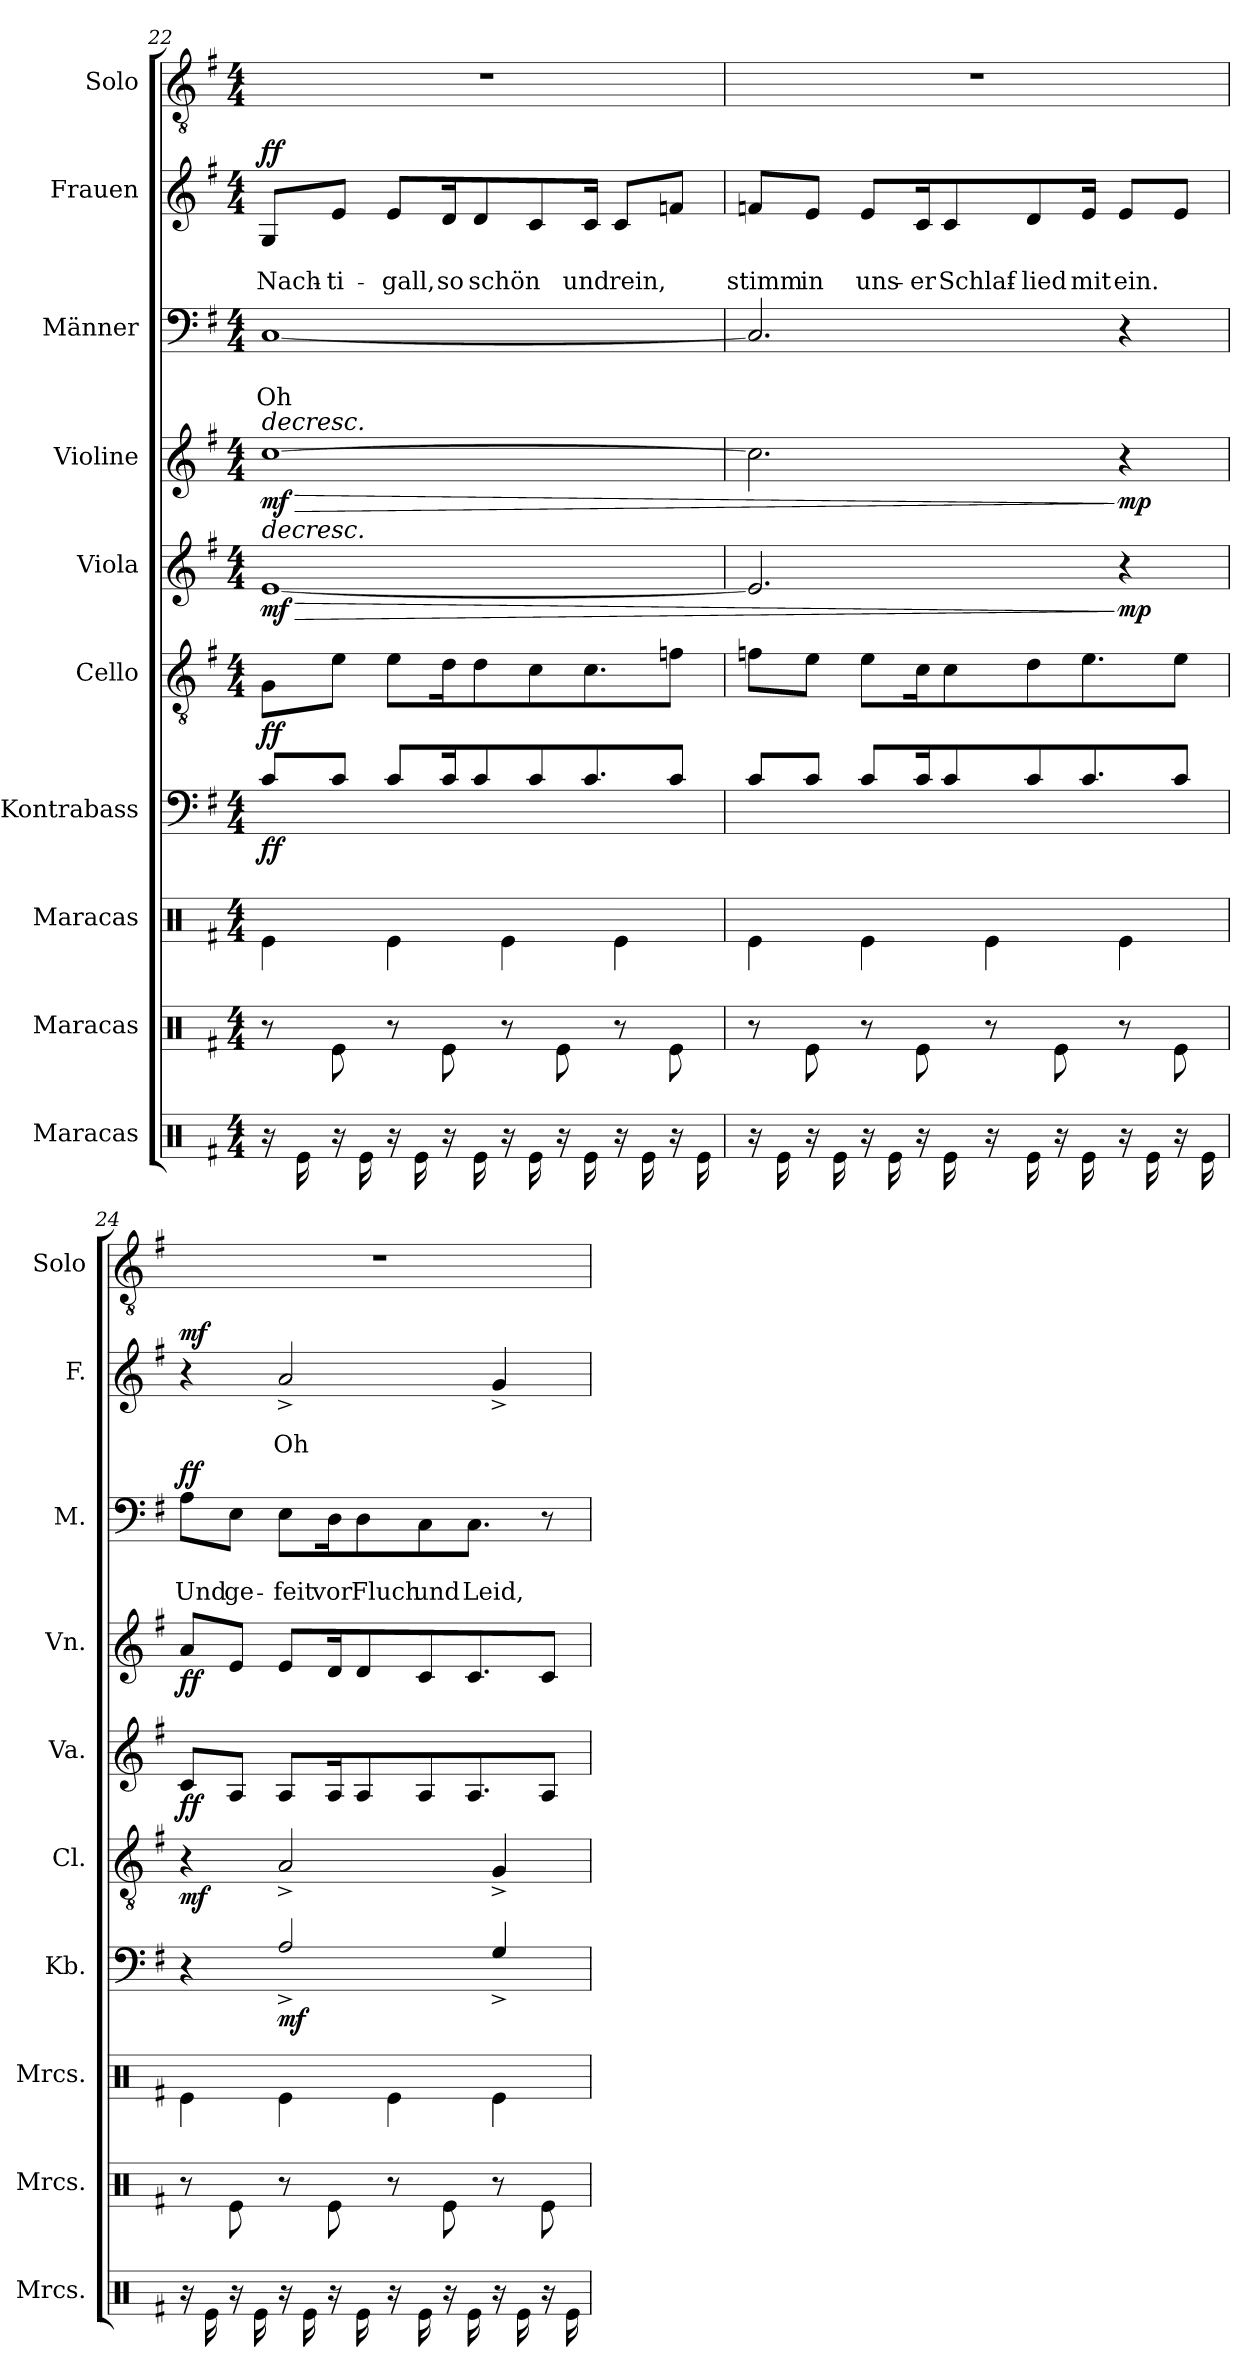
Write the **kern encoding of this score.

**kern	**kern	**kern	**kern	**dynam	**kern	**dynam	**kern	**dynam	**kern	**dynam	**kern	**text	**text	**dynam	**kern	**text	**text	**dynam	**kern
*part10	*part9	*part8	*part7	*part7	*part6	*part6	*part5	*part5	*part4	*part4	*part3	*part3	*part3	*part3	*part2	*part2	*part2	*part2	*part1
*staff10	*staff9	*staff8	*staff7	*staff7	*staff6	*staff6	*staff5	*staff5	*staff4	*staff4	*staff3	*staff3	*staff3	*staff3	*staff2	*staff2	*staff2	*staff2	*staff1
*I"Maracas	*I"Maracas	*I"Maracas	*I"Kontrabass	*	*I"Cello	*	*I"Viola	*	*I"Violine	*	*I"Männer	*	*	*	*I"Frauen	*	*	*	*I"Solo
*I'Mrcs.	*I'Mrcs.	*I'Mrcs.	*I'Kb.	*	*I'Cl.	*	*I'Va.	*	*I'Vn.	*	*I'M.	*	*	*	*I'F.	*	*	*	*I'Solo
!!LO:PB:g=z
*clefX	*clefX	*clefX	*clefF4	*	*clefGv2	*	*clefG2	*	*clefG2	*	*clefF4	*	*	*	*clefG2	*	*	*	*clefGv2
*	*	*	*ITrd7c12	*	*	*	*	*	*	*	*	*	*	*	*	*	*	*	*
*k[f#]	*k[f#]	*k[f#]	*k[f#]	*	*k[f#]	*	*k[f#]	*	*k[f#]	*	*k[f#]	*	*	*	*k[f#]	*	*	*	*k[f#]
*M4/4	*M4/4	*M4/4	*M4/4	*	*M4/4	*	*M4/4	*	*M4/4	*	*M4/4	*	*	*	*M4/4	*	*	*	*M4/4
=22	=22	=22	=22	=22	=22	=22	=22	=22	=22	=22	=22	=22	=22	=22	=22	=22	=22	=22	=22
!	!	!	!	!	!	!	!	!	!LO:TX:a:i:t=decresc.	!	!	!	!	!	!	!	!	!	!
!	!	!	!	!	!	!	!LO:TX:a:i:t=decresc.	!	!	!	!	!	!	!	!	!	!	!	!
!	!	!	!	!LO:DY:b	!	!LO:DY:b	!	!LO:HP:b	!	!LO:HP:b	!	!	!LO:LY:b	!	!	!	!LO:LY:b	!	!
!	!	!	!	!	!	!	!	!LO:DY:n=1:b	!	!LO:DY:n=1:b	!	!	!	!	!	!	!	!LO:DY:b	!
16r	8r	4Re\	8C/L	ff	8G\L	ff	[1e	> mf	[1cc	> mf	[1C	.	-Oh	.	8G/L	.	Nach-	ff	1r
16Re\	.	.	.	.	.	.	.	.	.	.	.	.	.	.	.	.	.	.	.
!	!	!	!	!	!	!	!	!	!	!	!	!	!	!	!	!	!LO:LY:b	!	!
16r	8Re\	.	8C/J	.	8e\J	.	.	.	.	.	.	.	.	.	8e/J	.	-ti-	.	.
16Re\	.	.	.	.	.	.	.	.	.	.	.	.	.	.	.	.	.	.	.
!	!	!	!	!	!	!	!	!	!	!	!	!	!	!	!	!	!LO:LY:b	!	!
16r	8r	4Re\	8C/L	.	8e\L	.	.	.	.	.	.	.	.	.	8e/L	.	-gall,	.	.
16Re\	.	.	.	.	.	.	.	.	.	.	.	.	.	.	.	.	.	.	.
!	!	!	!	!	!	!	!	!	!	!	!	!	!	!	!	!	!LO:LY:b	!	!
16r	8Re\	.	16C/K	.	16d\K	.	.	.	.	.	.	.	.	.	16d/K	.	so	.	.
!	!	!	!	!	!	!	!	!	!	!	!	!	!	!	!	!	!LO:LY:b	!	!
16Re\	.	.	8C/	.	8d\	.	.	.	.	.	.	.	.	.	8d/	.	-schön	.	.
16r	8r	4Re\	.	.	.	.	.	.	.	.	.	.	.	.	.	.	.	.	.
16Re\	.	.	8C/	.	8c\	.	.	.	.	.	.	.	.	.	8c/	.	.	.	.
16r	8Re\	.	.	.	.	.	.	.	.	.	.	.	.	.	.	.	.	.	.
!	!	!	!	!	!	!	!	!	!	!	!	!	!	!	!	!	!LO:LY:b	!	!
16Re\	.	.	8.C/	.	8.c\	.	.	.	.	.	.	.	.	.	16c/Jk	.	und	.	.
!	!	!	!	!	!	!	!	!	!	!	!	!	!	!	!	!	!LO:LY:b	!	!
16r	8r	4Re\	.	.	.	.	.	.	.	.	.	.	.	.	8c/L	.	rein,	.	.
16Re\	.	.	.	.	.	.	.	.	.	.	.	.	.	.	.	.	.	.	.
16r	8Re\	.	8C/J	.	8fn\J	.	.	.	.	.	.	.	.	.	8fn/J	.	.	.	.
16Re\	.	.	.	.	.	.	.	.	.	.	.	.	.	.	.	.	.	.	.
=23	=23	=23	=23	=23	=23	=23	=23	=23	=23	=23	=23	=23	=23	=23	=23	=23	=23	=23	=23
!	!	!	!	!	!	!	!	!	!	!	!	!	!	!	!	!	!LO:LY:b	!	!
16r	8r	4Re\	8C/L	.	8fn\L	.	2.e/]	.	2.cc\]	.	2.C/]	.	.	.	8fn/L	.	stimm	.	1r
16Re\	.	.	.	.	.	.	.	.	.	.	.	.	.	.	.	.	.	.	.
!	!	!	!	!	!	!	!	!	!	!	!	!	!	!	!	!	!LO:LY:b	!	!
16r	8Re\	.	8C/J	.	8e\J	.	.	.	.	.	.	.	.	.	8e/J	.	in	.	.
16Re\	.	.	.	.	.	.	.	.	.	.	.	.	.	.	.	.	.	.	.
!	!	!	!	!	!	!	!	!	!	!	!	!	!	!	!	!	!LO:LY:b	!	!
16r	8r	4Re\	8C/L	.	8e\L	.	.	.	.	.	.	.	.	.	8e/L	.	uns-	.	.
16Re\	.	.	.	.	.	.	.	.	.	.	.	.	.	.	.	.	.	.	.
!	!	!	!	!	!	!	!	!	!	!	!	!	!	!	!	!	!LO:LY:b	!	!
16r	8Re\	.	16C/K	.	16c\K	.	.	.	.	.	.	.	.	.	16c/K	.	-er	.	.
!	!	!	!	!	!	!	!	!	!	!	!	!	!	!	!	!	!LO:LY:b	!	!
16Re\	.	.	8C/	.	8c\	.	.	.	.	.	.	.	.	.	8c/	.	Schlaf-	.	.
16r	8r	4Re\	.	.	.	.	.	.	.	.	.	.	.	.	.	.	.	.	.
!	!	!	!	!	!	!	!	!	!	!	!	!	!	!	!	!	!LO:LY:b	!	!
16Re\	.	.	8C/	.	8d\	.	.	.	.	.	.	.	.	.	8d/	.	-lied	.	.
16r	8Re\	.	.	.	.	.	.	.	.	.	.	.	.	.	.	.	.	.	.
!	!	!	!	!	!	!	!	!	!	!	!	!	!	!	!	!	!LO:LY:b	!	!
16Re\	.	.	8.C/	.	8.e\	.	.	.	.	.	.	.	.	.	16e/Jk	.	mit	.	.
!	!	!	!	!	!	!	!	!LO:DY:n=1:b	!	!LO:DY:n=1:b	!	!	!	!	!	!	!LO:LY:b	!	!
16r	8r	4Re\	.	.	.	.	4r	] mp	4r	] mp	4r	.	.	.	8e/L	.	-ein.	.	.
16Re\	.	.	.	.	.	.	.	.	.	.	.	.	.	.	.	.	.	.	.
16r	8Re\	.	8C/J	.	8e\J	.	.	.	.	.	.	.	.	.	8e/J	.	.	.	.
16Re\	.	.	.	.	.	.	.	.	.	.	.	.	.	.	.	.	.	.	.
!!LO:PB:g=z
=24	=24	=24	=24	=24	=24	=24	=24	=24	=24	=24	=24	=24	=24	=24	=24	=24	=24	=24	=24
!	!	!	!	!	!	!LO:DY:b	!	!LO:DY:b	!	!LO:DY:b	!	!	!LO:LY:b	!LO:DY:b	!	!	!	!LO:DY:b	!
16r	8r	4Re\	4r	.	4r	mf	8c/L	ff	8a/L	ff	8A\L	.	Und	ff	4r	.	.	mf	1r
16Re\	.	.	.	.	.	.	.	.	.	.	.	.	.	.	.	.	.	.	.
!	!	!	!	!	!	!	!	!	!	!	!	!	!LO:LY:b	!	!	!	!	!	!
16r	8Re\	.	.	.	.	.	8A/J	.	8e/J	.	8E\J	.	ge-	.	.	.	.	.	.
16Re\	.	.	.	.	.	.	.	.	.	.	.	.	.	.	.	.	.	.	.
!	!	!	!	!LO:DY:b	!	!	!	!	!	!	!	!	!LO:LY:b	!	!	!	!LO:LY:b	!	!
16r	8r	4Re\	2AA^/	mf	2A^/	.	8A/L	.	8e/L	.	8E\L	.	-feit	.	2a^/	.	-Oh	.	.
16Re\	.	.	.	.	.	.	.	.	.	.	.	.	.	.	.	.	.	.	.
!	!	!	!	!	!	!	!	!	!	!	!	!	!LO:LY:b	!	!	!	!	!	!
16r	8Re\	.	.	.	.	.	16A/K	.	16d/K	.	16D\K	.	vor	.	.	.	.	.	.
!	!	!	!	!	!	!	!	!	!	!	!	!	!LO:LY:b	!	!	!	!	!	!
16Re\	.	.	.	.	.	.	8A/	.	8d/	.	8D\	.	Fluch	.	.	.	.	.	.
16r	8r	4Re\	.	.	.	.	.	.	.	.	.	.	.	.	.	.	.	.	.
!	!	!	!	!	!	!	!	!	!	!	!	!	!LO:LY:b	!	!	!	!	!	!
16Re\	.	.	.	.	.	.	8A/	.	8c/	.	8C\	.	und	.	.	.	.	.	.
16r	8Re\	.	.	.	.	.	.	.	.	.	.	.	.	.	.	.	.	.	.
!	!	!	!	!	!	!	!	!	!	!	!	!	!LO:LY:b	!	!	!	!	!	!
16Re\	.	.	.	.	.	.	8.A/	.	8.c/	.	8.C\J	.	Leid,	.	.	.	.	.	.
16r	8r	4Re\	4GG^/	.	4G^/	.	.	.	.	.	.	.	.	.	4g^/	.	.	.	.
16Re\	.	.	.	.	.	.	.	.	.	.	.	.	.	.	.	.	.	.	.
16r	8Re\	.	.	.	.	.	8A/J	.	8c/J	.	8r	.	.	.	.	.	.	.	.
16Re\	.	.	.	.	.	.	.	.	.	.	.	.	.	.	.	.	.	.	.
=	=	=	=	=	=	=	=	=	=	=	=	=	=	=	=	=	=	=	=
*-	*-	*-	*-	*-	*-	*-	*-	*-	*-	*-	*-	*-	*-	*-	*-	*-	*-	*-	*-
